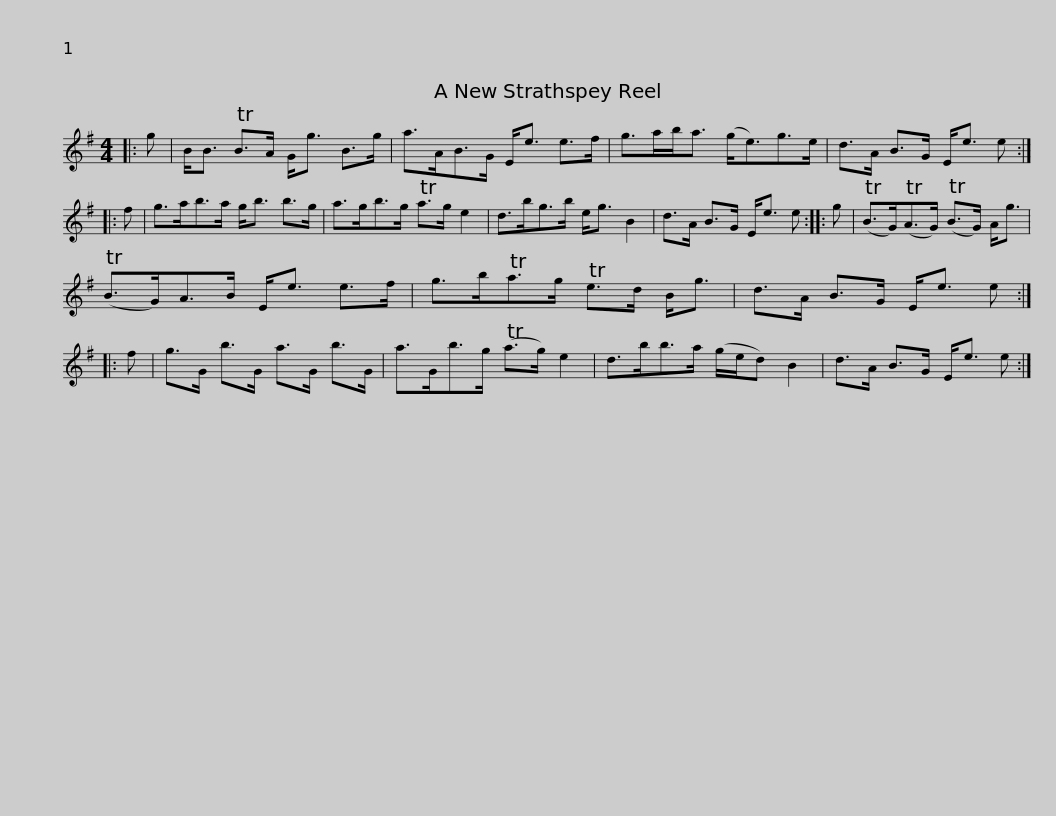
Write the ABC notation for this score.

X:1
L:1/8
M:4/4
I:linebreak $
K:Emin
V:1 treble
V:1
|: g | B<B TB>A G<g B>g | a>AB>G E<e e>f | g>ab<a (g<e)g>e | d>A B>G E<e e :: %5
 f |$ g>ab>a g<b b>g | a>gb>g Ta>g e2 | d>bg>b e<g B2 | d>A B>G E<e e :: %10
 g |$ (TB>G)(TA>G) (TB>G) A<g | (TB>G)A>B E<e e>f | g>bTa>g Te>d B<g | d>A B>G E<e e :: %15
 f |$ g>G b>G a>G b>G | a>Gb>g (Ta>g) e2 | d>bb>a (g/e/d) B2 | d>A B>G E<e e :| %20
